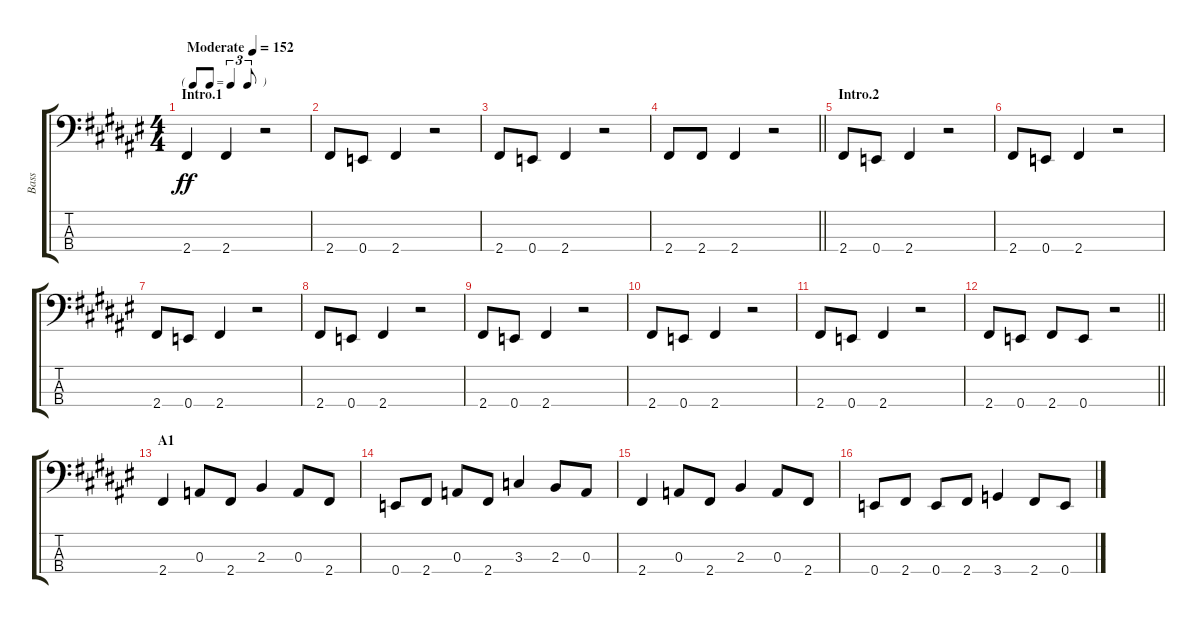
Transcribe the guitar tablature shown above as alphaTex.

\track ("Bass" "Bass") {instrument electricbasspick}
\staff {score tabs}
\tuning (G2 D2 A1 E1) {hide}
\ts (4 4)
\tf triplet8th
\section ("" "Intro.1")
\tempo (152 "Moderate")
\clef f4
\ks f#
2.4.4{dy ff instrument electricbasspick} 2.4.4 r.2 |
2.4.8 0.4.8 2.4.4 r.2 |
2.4.8 0.4.8 2.4.4 r.2 |
\barLineRight lightlight
2.4.8 2.4.8 2.4.4 r.2 |
\section ("" "Intro.2")
2.4.8 0.4.8 2.4.4 r.2 |
2.4.8 0.4.8 2.4.4 r.2 |
2.4.8 0.4.8 2.4.4 r.2 |
2.4.8 0.4.8 2.4.4 r.2 |
2.4.8 0.4.8 2.4.4 r.2 |
2.4.8 0.4.8 2.4.4 r.2 |
2.4.8 0.4.8 2.4.4 r.2 |
\barLineRight lightlight
2.4.8 0.4.8 2.4.8 0.4.8 r.2 |
\section ("" "A1")
2.4.4 0.3.8 2.4.8 2.3.4 0.3.8 2.4.8 |
0.4.8 2.4.8 0.3.8 2.4.8 3.3.4 2.3.8 0.3.8 |
2.4.4 0.3.8 2.4.8 2.3.4 0.3.8 2.4.8 |
0.4.8 2.4.8 0.4.8 2.4.8 3.4.4 2.4.8 0.4.8
